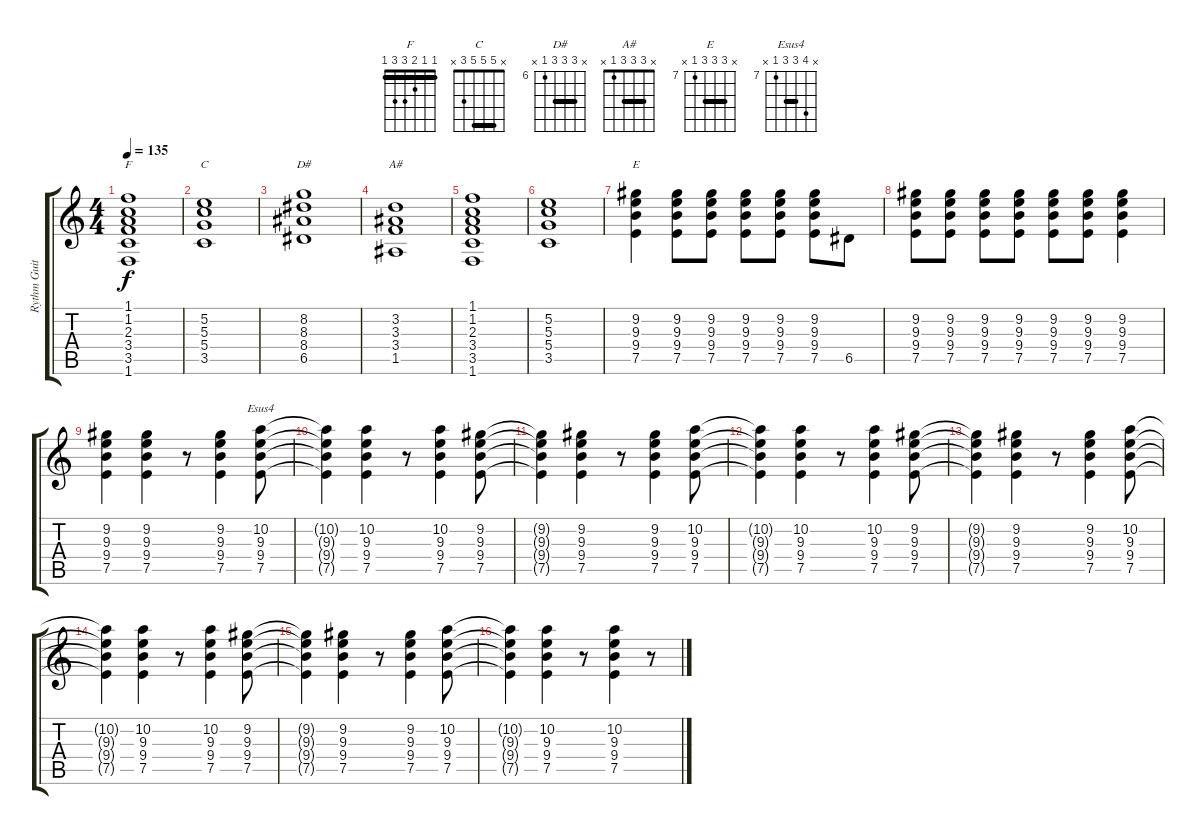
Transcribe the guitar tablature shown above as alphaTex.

\track ("Rythm Guitar" "Rythm Guit") {instrument distortionguitar}
\staff {score tabs}
\tuning (E4 B3 G3 D3 A2 E2) {hide}
\chord ("F" 1 1 2 3 3 1) {barre 1}
\chord ("C" x 5 5 5 3 x) {barre 5}
\chord ("D#" x 8 8 8 6 x) {firstfret 6 barre 8}
\chord ("A#" x 3 3 3 1 x) {barre 3}
\chord ("E" x 9 9 9 7 x) {firstfret 7 barre 9}
\chord ("Esus4" x 10 9 9 7 x) {firstfret 7 barre 9}
\ts (4 4)
\tempo 135
\clef g2
\ks c
(1.1 1.2 2.3 3.4 3.5 1.6).1{ch "F" dy f} |
(5.2 5.3 5.4 3.5).1{ch "C"} |
(8.2 8.3 8.4 6.5).1{ch "D#"} |
(3.2 3.3 3.4 1.5).1{ch "A#"} |
(1.1 1.2 2.3 3.4 3.5 1.6).1 |
(5.2 5.3 5.4 3.5).1 |
(9.2 9.3 9.4 7.5).4{ch "E"} (9.2 9.3 9.4 7.5).8 (9.2 9.3 9.4 7.5).8 (9.2 9.3 9.4 7.5).8 (9.2 9.3 9.4 7.5).8 (9.2 9.3 9.4 7.5).8 6.5.8 |
(9.2 9.3 9.4 7.5).8 (9.2 9.3 9.4 7.5).8 (9.2 9.3 9.4 7.5).8 (9.2 9.3 9.4 7.5).8 (9.2 9.3 9.4 7.5).8 (9.2 9.3 9.4 7.5).8 (9.2 9.3 9.4 7.5).4 |
(9.2 9.3 9.4 7.5).4 (9.2 9.3 9.4 7.5).4 r.8 (9.2 9.3 9.4 7.5).4 (10.2 9.3 9.4 7.5).8{ch "Esus4"} |
(10.2{t} 9.3{t} 9.4{t} 7.5{t}).4 (10.2 9.3 9.4 7.5).4 r.8 (10.2 9.3 9.4 7.5).4 (9.2 9.3 9.4 7.5).8 |
(9.2{t} 9.3{t} 9.4{t} 7.5{t}).4 (9.2 9.3 9.4 7.5).4 r.8 (9.2 9.3 9.4 7.5).4 (10.2 9.3 9.4 7.5).8 |
(10.2{t} 9.3{t} 9.4{t} 7.5{t}).4 (10.2 9.3 9.4 7.5).4 r.8 (10.2 9.3 9.4 7.5).4 (9.2 9.3 9.4 7.5).8 |
(9.2{t} 9.3{t} 9.4{t} 7.5{t}).4 (9.2 9.3 9.4 7.5).4 r.8 (9.2 9.3 9.4 7.5).4 (10.2 9.3 9.4 7.5).8 |
(10.2{t} 9.3{t} 9.4{t} 7.5{t}).4 (10.2 9.3 9.4 7.5).4 r.8 (10.2 9.3 9.4 7.5).4 (9.2 9.3 9.4 7.5).8 |
(9.2{t} 9.3{t} 9.4{t} 7.5{t}).4 (9.2 9.3 9.4 7.5).4 r.8 (9.2 9.3 9.4 7.5).4 (10.2 9.3 9.4 7.5).8 |
(10.2{t} 9.3{t} 9.4{t} 7.5{t}).4 (10.2 9.3 9.4 7.5).4 r.8 (10.2 9.3 9.4 7.5).4 r.8
